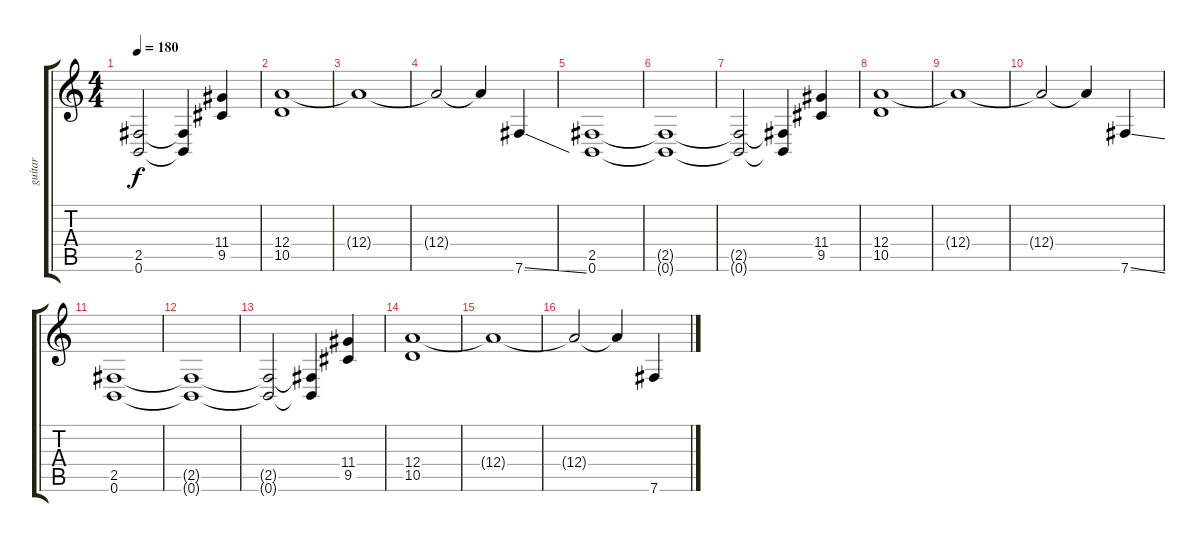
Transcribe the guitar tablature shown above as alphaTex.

\track ("guitar" "guitar") {instrument distortionguitar}
\staff {score tabs}
\tuning (B3 Gb3 D3 A2 E2 B1) {hide}
\ts (4 4)
\tempo 180
\clef g2
\ks c
(2.5{t} 0.6{t}).2{dy f} (2.5{t} 0.6{t}).4 (11.4 9.5).4 |
(12.4 10.5).1 |
12.4{t}.1 |
12.4{t}.2 12.4{t}.4 7.6{ss}.4 |
(2.5 0.6).1 |
(2.5{t} 0.6{t}).1 |
(2.5{t} 0.6{t}).2 (2.5{t} 0.6{t}).4 (11.4 9.5).4 |
(12.4 10.5).1 |
12.4{t}.1 |
12.4{t}.2 12.4{t}.4 7.6{ss}.4 |
(2.5 0.6).1 |
(2.5{t} 0.6{t}).1 |
(2.5{t} 0.6{t}).2 (2.5{t} 0.6{t}).4 (11.4 9.5).4 |
(12.4 10.5).1 |
12.4{t}.1 |
12.4{t}.2 12.4{t}.4 7.6.4
